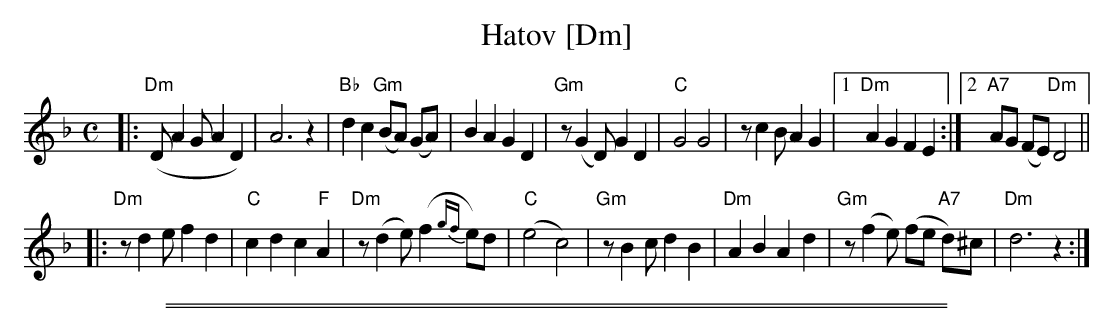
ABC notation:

X:1
T: Hatov [Dm]
M: C
L: 1/8
K: Dm
|: "Dm"(D A2 G A2 D2) | A6 z2 | "Bb"d2 c2 "Gm"(BA) (GA) | B2 A2 G2 D2 \
|  "Gm"z (G2 D) G2 D2 | "C"G4 G4 | z c2 B A2 G2 |1 "Dm"A2 G2 F2 E2 :|2 "A7"AG (FE) "Dm"D4 ||
|: "Dm"z d2 e f2 d2 | "C"c2 d2 c2 "F"A2 | "Dm"z (d2 e) (f2 {gf}e)d | "C"(e4 c4) \
|  "Gm"z B2 c d2 B2 |"Dm"A2 B2 A2 d2 | "Gm"z (f2 e) (fe "A7"d)^c | "Dm"d6 z2 :|
